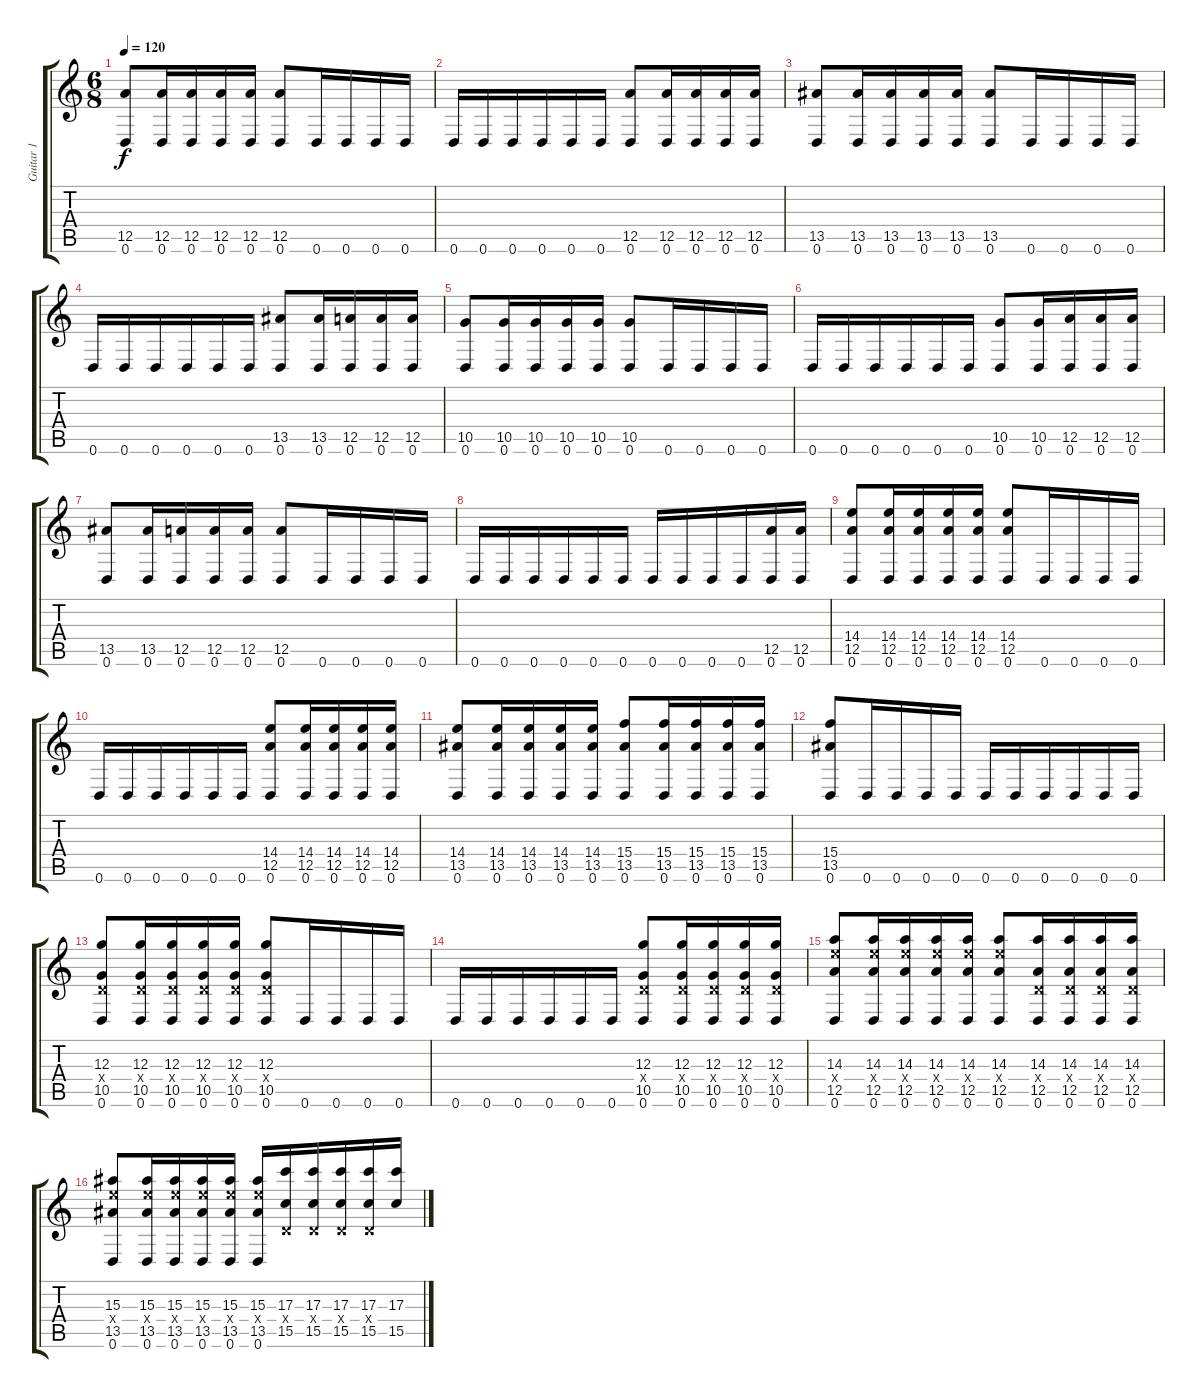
\track ("Guitar 1" "Guitar 1") {instrument acousticguitarsteel}
\staff {score tabs}
\tuning (E4 B3 G3 D3 A2 D2) {hide}
\ts (6 8)
\tempo 120
\clef g2
\ks c
(12.5 0.6).8{dy f} (12.5 0.6).16 (12.5 0.6).16 (12.5 0.6).16 (12.5 0.6).16 (12.5 0.6).8 0.6.16 0.6.16 0.6.16 0.6.16 |
0.6.16 0.6.16 0.6.16 0.6.16 0.6.16 0.6.16 (12.5 0.6).8 (12.5 0.6).16 (12.5 0.6).16 (12.5 0.6).16 (12.5 0.6).16 |
(13.5 0.6).8 (13.5 0.6).16 (13.5 0.6).16 (13.5 0.6).16 (13.5 0.6).16 (13.5 0.6).8 0.6.16 0.6.16 0.6.16 0.6.16 |
0.6.16 0.6.16 0.6.16 0.6.16 0.6.16 0.6.16 (13.5 0.6).8 (13.5 0.6).16 (12.5 0.6).16 (12.5 0.6).16 (12.5 0.6).16 |
(10.5 0.6).8 (10.5 0.6).16 (10.5 0.6).16 (10.5 0.6).16 (10.5 0.6).16 (10.5 0.6).8 0.6.16 0.6.16 0.6.16 0.6.16 |
0.6.16 0.6.16 0.6.16 0.6.16 0.6.16 0.6.16 (10.5 0.6).8 (10.5 0.6).16 (12.5 0.6).16 (12.5 0.6).16 (12.5 0.6).16 |
(13.5 0.6).8 (13.5 0.6).16 (12.5 0.6).16 (12.5 0.6).16 (12.5 0.6).16 (12.5 0.6).8 0.6.16 0.6.16 0.6.16 0.6.16 |
0.6.16 0.6.16 0.6.16 0.6.16 0.6.16 0.6.16 0.6.16 0.6.16 0.6.16 0.6.16 (12.5 0.6).16 (12.5 0.6).16 |
(14.4 12.5 0.6).8 (14.4 12.5 0.6).16 (14.4 12.5 0.6).16 (14.4 12.5 0.6).16 (14.4 12.5 0.6).16 (14.4 12.5 0.6).8 0.6.16 0.6.16 0.6.16 0.6.16 |
0.6.16 0.6.16 0.6.16 0.6.16 0.6.16 0.6.16 (14.4 12.5 0.6).8 (14.4 12.5 0.6).16 (14.4 12.5 0.6).16 (14.4 12.5 0.6).16 (14.4 12.5 0.6).16 |
(14.4 13.5 0.6).8 (14.4 13.5 0.6).16 (14.4 13.5 0.6).16 (14.4 13.5 0.6).16 (14.4 13.5 0.6).16 (15.4 13.5 0.6).8 (15.4 13.5 0.6).16 (15.4 13.5 0.6).16 (15.4 13.5 0.6).16 (15.4 13.5 0.6).16 |
(15.4 13.5 0.6).8 0.6.16 0.6.16 0.6.16 0.6.16 0.6.16 0.6.16 0.6.16 0.6.16 0.6.16 0.6.16 |
(12.3 0.4{x} 10.5 0.6).8 (12.3 0.4{x} 10.5 0.6).16 (12.3 0.4{x} 10.5 0.6).16 (12.3 0.4{x} 10.5 0.6).16 (12.3 0.4{x} 10.5 0.6).16 (12.3 0.4{x} 10.5 0.6).8 0.6.16 0.6.16 0.6.16 0.6.16 |
0.6.16 0.6.16 0.6.16 0.6.16 0.6.16 0.6.16 (12.3 0.4{x} 10.5 0.6).8 (12.3 0.4{x} 10.5 0.6).16 (12.3 0.4{x} 10.5 0.6).16 (12.3 0.4{x} 10.5 0.6).16 (12.3 0.4{x} 10.5 0.6).16 |
(14.3 14.4{x} 12.5 0.6).8 (14.3 14.4{x} 12.5 0.6).16 (14.3 14.4{x} 12.5 0.6).16 (14.3 14.4{x} 12.5 0.6).16 (14.3 14.4{x} 12.5 0.6).16 (14.3 14.4{x} 12.5 0.6).8 (14.3 0.4{x} 12.5 0.6).16 (14.3 0.4{x} 12.5 0.6).16 (14.3 0.4{x} 12.5 0.6).16 (14.3 0.4{x} 12.5 0.6).16 |
(15.3 14.4{x} 13.5 0.6).8 (15.3 14.4{x} 13.5 0.6).16 (15.3 14.4{x} 13.5 0.6).16 (15.3 14.4{x} 13.5 0.6).16 (15.3 14.4{x} 13.5 0.6).16 (15.3 14.4{x} 13.5 0.6).16 (17.3 0.4{x} 15.5).16 (17.3 0.4{x} 15.5).16 (17.3 0.4{x} 15.5).16 (17.3 0.4{x} 15.5).16 (17.3 15.5).16
